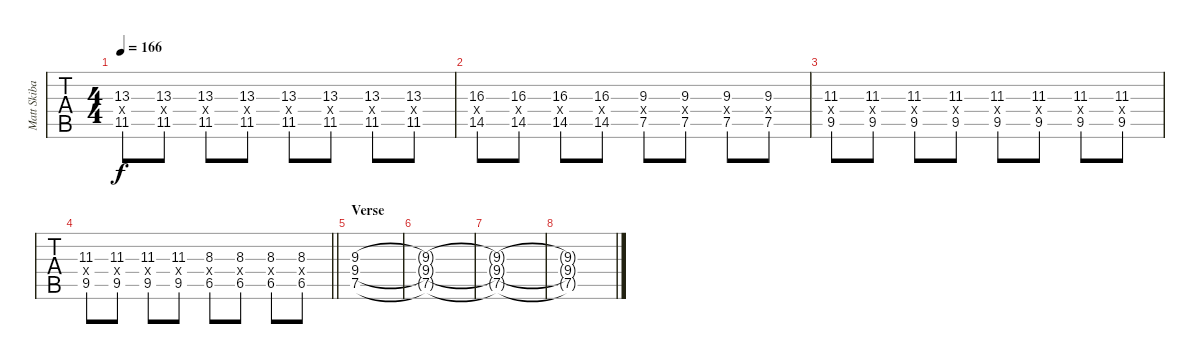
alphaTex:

\track ("Matt Skiba - Guitar Two" "Matt Skiba") {instrument distortionguitar}
\staff {tabs}
\tuning (E4 B3 G3 D3 A2 E2) {hide}
\ts (4 4)
\tempo 166
\clef g2
\ks c
(13.3 11.4{x} 11.5).8{dy f} (13.3 11.4{x} 11.5).8 (13.3 11.4{x} 11.5).8 (13.3 11.4{x} 11.5).8 (13.3 11.4{x} 11.5).8 (13.3 11.4{x} 11.5).8 (13.3 11.4{x} 11.5).8 (13.3 11.4{x} 11.5).8 |
(16.3 14.4{x} 14.5).8 (16.3 14.4{x} 14.5).8 (16.3 14.4{x} 14.5).8 (16.3 14.4{x} 14.5).8 (9.3 7.4{x} 7.5).8 (9.3 7.4{x} 7.5).8 (9.3 7.4{x} 7.5).8 (9.3 7.4{x} 7.5).8 |
(11.3 9.4{x} 9.5).8 (11.3 9.4{x} 9.5).8 (11.3 9.4{x} 9.5).8 (11.3 9.4{x} 9.5).8 (11.3 9.4{x} 9.5).8 (11.3 9.4{x} 9.5).8 (11.3 9.4{x} 9.5).8 (11.3 9.4{x} 9.5).8 |
\barLineRight lightlight
(11.3 9.4{x} 9.5).8 (11.3 9.4{x} 9.5).8 (11.3 9.4{x} 9.5).8 (11.3 9.4{x} 9.5).8 (8.3 6.4{x} 6.5).8 (8.3 6.4{x} 6.5).8 (8.3 6.4{x} 6.5).8 (8.3 6.4{x} 6.5).8 |
\section ("" "Verse")
(9.3 9.4 7.5).1{volume 0} |
(9.3{t} 9.4{t} 7.5{t}).1 |
(9.3{t} 9.4{t} 7.5{t}).1 |
(9.3{t} 9.4{t} 7.5{t}).1
